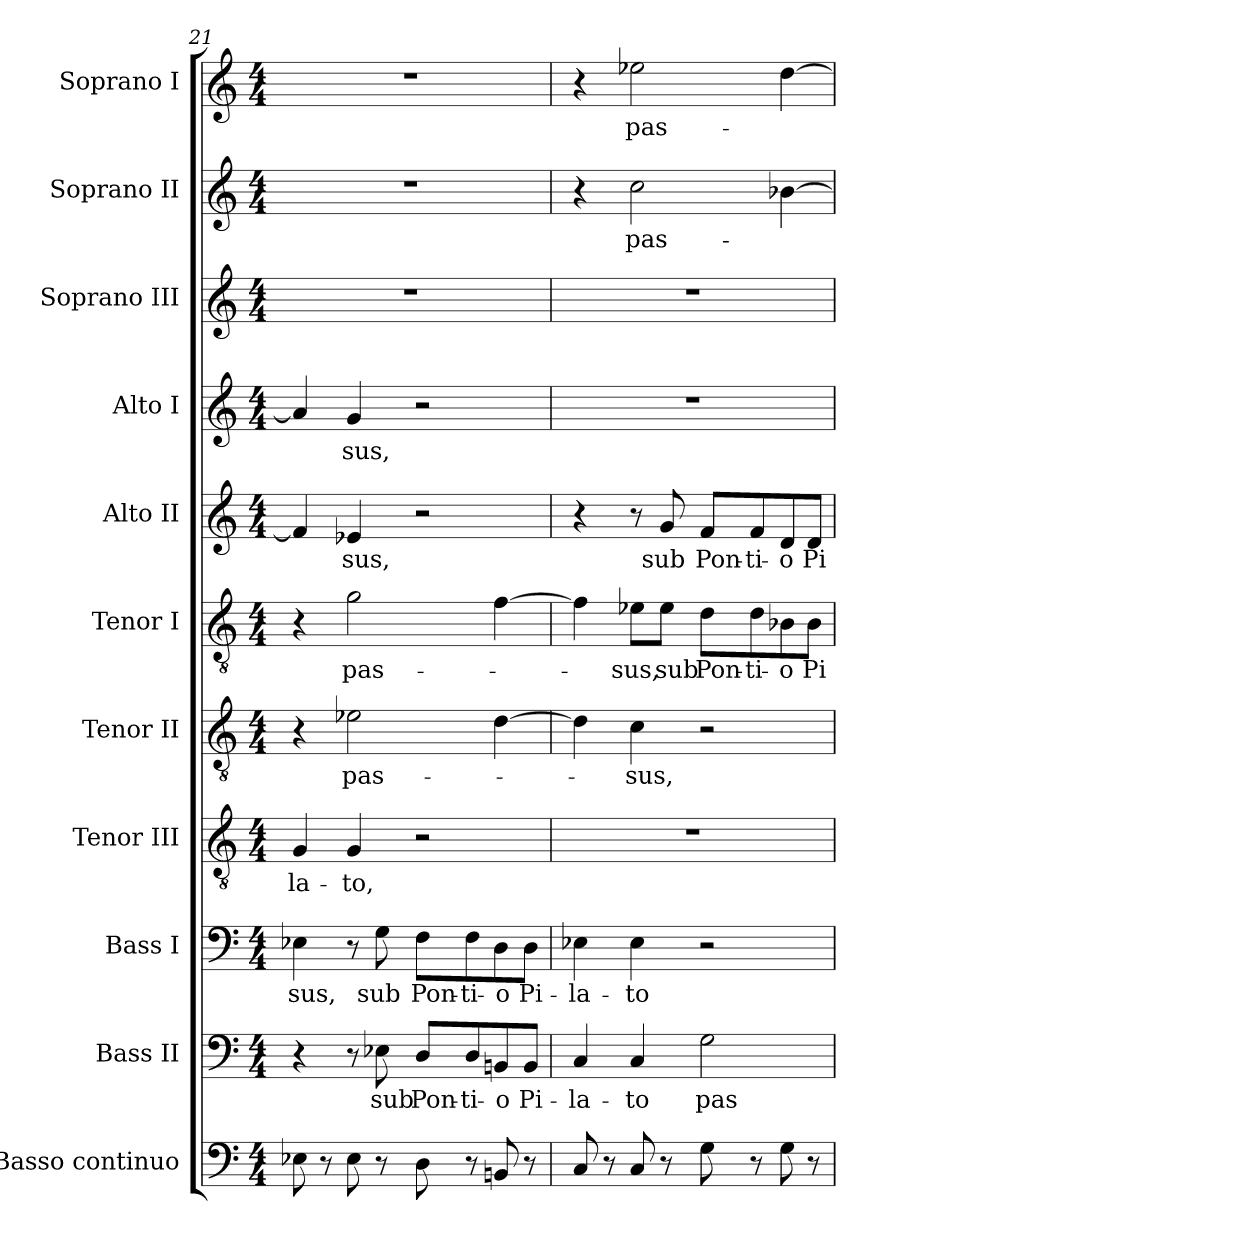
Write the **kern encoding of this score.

**kern	**kern	**text	**kern	**text	**kern	**text	**kern	**text	**kern	**text	**kern	**text	**kern	**text	**kern	**kern	**text	**kern	**text
*part11	*part10	*part10	*part9	*part9	*part8	*part8	*part7	*part7	*part6	*part6	*part5	*part5	*part4	*part4	*part3	*part2	*part2	*part1	*part1
*staff11	*staff10	*staff10	*staff9	*staff9	*staff8	*staff8	*staff7	*staff7	*staff6	*staff6	*staff5	*staff5	*staff4	*staff4	*staff3	*staff2	*staff2	*staff1	*staff1
*I"Basso continuo	*I"Bass II	*	*I"Bass I	*	*I"Tenor III	*	*I"Tenor II	*	*I"Tenor I	*	*I"Alto II	*	*I"Alto I	*	*I"Soprano III	*I"Soprano II	*	*I"Soprano I	*
*I'B.c.	*I'B. II	*	*I'B. I	*	*I'T. III	*	*I'T. II	*	*I'T. I	*	*I'A. II	*	*I'A. I	*	*I'S. III	*I'S. II	*	*I'S. I	*
!!LO:PB:g=z
*clefF4	*clefF4	*	*clefF4	*	*clefGv2	*	*clefGv2	*	*clefGv2	*	*clefG2	*	*clefG2	*	*clefG2	*clefG2	*	*clefG2	*
*	*	*	*	*	*ITrd7c12	*	*ITrd7c12	*	*ITrd7c12	*	*	*	*	*	*	*	*	*	*
*k[]	*k[]	*	*k[]	*	*k[]	*	*k[]	*	*k[]	*	*k[]	*	*k[]	*	*k[]	*k[]	*	*k[]	*
*a:	*a:	*	*a:	*	*a:	*	*a:	*	*a:	*	*a:	*	*a:	*	*a:	*a:	*	*a:	*
*M4/4	*M4/4	*	*M4/4	*	*M4/4	*	*M4/4	*	*M4/4	*	*M4/4	*	*M4/4	*	*M4/4	*M4/4	*	*M4/4	*
=21	=21	=21	=21	=21	=21	=21	=21	=21	=21	=21	=21	=21	=21	=21	=21	=21	=21	=21	=21
!	!	!	!	!LO:LY:b:color=#000000	!	!	!	!	!	!	!	!	!	!	!	!	!	!	!
!	!	!	!	!	!	!LO:LY:b:color=#000000	!	!	!	!	!	!	!	!	!	!	!	!	!
8E-Xi\	4r	.	4E-Xi\	-sus,	4GGi/	-la-	4r	.	4r	.	4fi/]	.	4a-i/]	.	1r	1r	.	1r	.
8r	.	.	.	.	.	.	.	.	.	.	.	.	.	.	.	.	.	.	.
!	!	!	!	!	!	!LO:LY:b:color=#000000	!	!	!	!	!	!	!	!	!	!	!	!	!
!	!	!	!	!	!	!	!	!LO:LY:b:color=#000000	!	!	!	!	!	!	!	!	!	!	!
!	!	!	!	!	!	!	!	!	!	!LO:LY:b:color=#000000	!	!	!	!	!	!	!	!	!
!	!	!	!	!	!	!	!	!	!	!	!	!LO:LY:b:color=#000000	!	!	!	!	!	!	!
!	!	!	!	!	!	!	!	!	!	!	!	!	!	!LO:LY:b:color=#000000	!	!	!	!	!
8E-i\	8r	.	8r	.	4GGi/	-to,	2E-Xi\	pas-	2Gi\	pas-	4e-Xi/	-sus,	4gi/	-sus,	.	.	.	.	.
!	!	!LO:LY:b:color=#000000	!	!	!	!	!	!	!	!	!	!	!	!	!	!	!	!	!
!	!	!	!	!LO:LY:b:color=#000000	!	!	!	!	!	!	!	!	!	!	!	!	!	!	!
8r	8E-Xi\	sub	8Gi\	sub	.	.	.	.	.	.	.	.	.	.	.	.	.	.	.
!	!	!LO:LY:b:color=#000000	!	!	!	!	!	!	!	!	!	!	!	!	!	!	!	!	!
!	!	!	!	!LO:LY:b:color=#000000	!	!	!	!	!	!	!	!	!	!	!	!	!	!	!
8Di\	8Di/L	Pon-	8Fi\L	Pon-	2r	.	.	.	.	.	2r	.	2r	.	.	.	.	.	.
!	!	!LO:LY:b:color=#000000	!	!	!	!	!	!	!	!	!	!	!	!	!	!	!	!	!
!	!	!	!	!LO:LY:b:color=#000000	!	!	!	!	!	!	!	!	!	!	!	!	!	!	!
8r	8Di/	-ti-	8Fi\	-ti-	.	.	.	.	.	.	.	.	.	.	.	.	.	.	.
!	!	!LO:LY:b:color=#000000	!	!	!	!	!	!	!	!	!	!	!	!	!	!	!	!	!
!	!	!	!	!LO:LY:b:color=#000000	!	!	!	!	!	!	!	!	!	!	!	!	!	!	!
8BBni/	8BBni/	-o	8Di\	-o	.	.	[4Di\	.	[4Fi\	.	.	.	.	.	.	.	.	.	.
!	!	!LO:LY:b:color=#000000	!	!	!	!	!	!	!	!	!	!	!	!	!	!	!	!	!
!	!	!	!	!LO:LY:b:color=#000000	!	!	!	!	!	!	!	!	!	!	!	!	!	!	!
8r	8BBi/J	Pi-	8Di\J	Pi-	.	.	.	.	.	.	.	.	.	.	.	.	.	.	.
=22	=22	=22	=22	=22	=22	=22	=22	=22	=22	=22	=22	=22	=22	=22	=22	=22	=22	=22	=22
!	!	!LO:LY:b:color=#000000	!	!	!	!	!	!	!	!	!	!	!	!	!	!	!	!	!
!	!	!	!	!LO:LY:b:color=#000000	!	!	!	!	!	!	!	!	!	!	!	!	!	!	!
8Ci/	4Ci/	-la-	4E-Xi\	-la-	1r	.	4Di\]	.	4Fi\]	.	4r	.	1r	.	1r	4r	.	4r	.
8r	.	.	.	.	.	.	.	.	.	.	.	.	.	.	.	.	.	.	.
!	!	!LO:LY:b:color=#000000	!	!	!	!	!	!	!	!	!	!	!	!	!	!	!	!	!
!	!	!	!	!LO:LY:b:color=#000000	!	!	!	!	!	!	!	!	!	!	!	!	!	!	!
!	!	!	!	!	!	!	!	!LO:LY:b:color=#000000	!	!	!	!	!	!	!	!	!	!	!
!	!	!	!	!	!	!	!	!	!	!LO:LY:b:color=#000000	!	!	!	!	!	!	!	!	!
!	!	!	!	!	!	!	!	!	!	!	!	!	!	!	!	!	!LO:LY:b:color=#000000	!	!
!	!	!	!	!	!	!	!	!	!	!	!	!	!	!	!	!	!	!	!LO:LY:b:color=#000000
8Ci/	4Ci/	-to	4E-i\	-to	.	.	4Ci\	-sus,	8E-Xi\L	-sus,	8r	.	.	.	.	2cci\	pas-	2ee-Xi\	pas-
!	!	!	!	!	!	!	!	!	!	!LO:LY:b:color=#000000	!	!	!	!	!	!	!	!	!
!	!	!	!	!	!	!	!	!	!	!	!	!LO:LY:b:color=#000000	!	!	!	!	!	!	!
8r	.	.	.	.	.	.	.	.	8E-i\J	sub	8gi/	sub	.	.	.	.	.	.	.
!	!	!LO:LY:b:color=#000000	!	!	!	!	!	!	!	!	!	!	!	!	!	!	!	!	!
!	!	!	!	!	!	!	!	!	!	!LO:LY:b:color=#000000	!	!	!	!	!	!	!	!	!
!	!	!	!	!	!	!	!	!	!	!	!	!LO:LY:b:color=#000000	!	!	!	!	!	!	!
8Gi\	2Gi\	pas-	2r	.	.	.	2r	.	8Di\L	Pon-	8fi/L	Pon-	.	.	.	.	.	.	.
!	!	!	!	!	!	!	!	!	!	!LO:LY:b:color=#000000	!	!	!	!	!	!	!	!	!
!	!	!	!	!	!	!	!	!	!	!	!	!LO:LY:b:color=#000000	!	!	!	!	!	!	!
8r	.	.	.	.	.	.	.	.	8Di\	-ti-	8fi/	-ti-	.	.	.	.	.	.	.
!	!	!	!	!	!	!	!	!	!	!LO:LY:b:color=#000000	!	!	!	!	!	!	!	!	!
!	!	!	!	!	!	!	!	!	!	!	!	!LO:LY:b:color=#000000	!	!	!	!	!	!	!
8Gi\	.	.	.	.	.	.	.	.	8BB-Xi\	-o	8di/	-o	.	.	.	[4b-Xi\	.	[4ddi\	.
!	!	!	!	!	!	!	!	!	!	!LO:LY:b:color=#000000	!	!	!	!	!	!	!	!	!
!	!	!	!	!	!	!	!	!	!	!	!	!LO:LY:b:color=#000000	!	!	!	!	!	!	!
8r	.	.	.	.	.	.	.	.	8BB-i\J	Pi-	8di/J	Pi-	.	.	.	.	.	.	.
=	=	=	=	=	=	=	=	=	=	=	=	=	=	=	=	=	=	=	=
*-	*-	*-	*-	*-	*-	*-	*-	*-	*-	*-	*-	*-	*-	*-	*-	*-	*-	*-	*-
